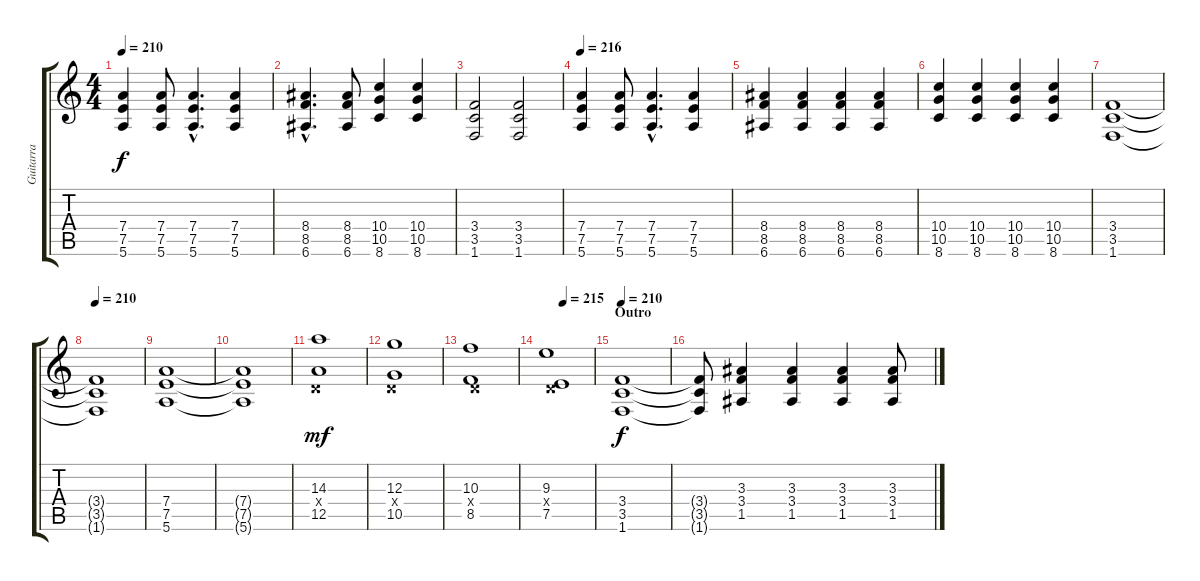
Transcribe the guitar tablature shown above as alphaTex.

\track ("Guitarra" "Guitarra") {instrument distortionguitar}
\staff {score tabs}
\tuning (E4 B3 G3 D3 A2 E2) {hide}
\ts (4 4)
\tempo 210
\clef g2
\ks c
(7.4 7.5 5.6).4{dy f} (7.4 7.5 5.6).8 (7.4{hac} 7.5{hac} 5.6{hac}).4{d} (7.4 7.5 5.6).4 |
(8.4{hac} 8.5{hac} 6.6{hac}).4{d} (8.4 8.5 6.6).8 (10.4 10.5 8.6).4 (10.4 10.5 8.6).4 |
(3.4 3.5 1.6).2 (3.4 3.5 1.6).2 |
\tempo 216
(7.4 7.5 5.6).4 (7.4 7.5 5.6).8 (7.4{hac} 7.5{hac} 5.6{hac}).4{d} (7.4 7.5 5.6).4 |
(8.4 8.5 6.6).4 (8.4 8.5 6.6).4 (8.4 8.5 6.6).4 (8.4 8.5 6.6).4 |
(10.4 10.5 8.6).4 (10.4 10.5 8.6).4 (10.4 10.5 8.6).4 (10.4 10.5 8.6).4 |
(3.4 3.5 1.6).1 |
\tempo 210
(3.4{t} 3.5{t} 1.6{t}).1 |
(7.4 7.5 5.6).1 |
(7.4{t} 7.5{t} 5.6{t}).1 |
(14.3 0.4{x} 12.5).1{dy mf} |
(12.3 0.4{x} 10.5).1 |
(10.3 0.4{x} 8.5).1 |
\tempo (215 0.25)
(9.3 0.4{x} 7.5).1 |
\section ("" "Outro")
\tempo 210
(3.4 3.5 1.6).1{dy f} |
(3.4{t} 3.5{t} 1.6{t}).8 (3.3 3.4 1.5).4 (3.3 3.4 1.5).4 (3.3 3.4 1.5).4 (3.3 3.4 1.5).8
